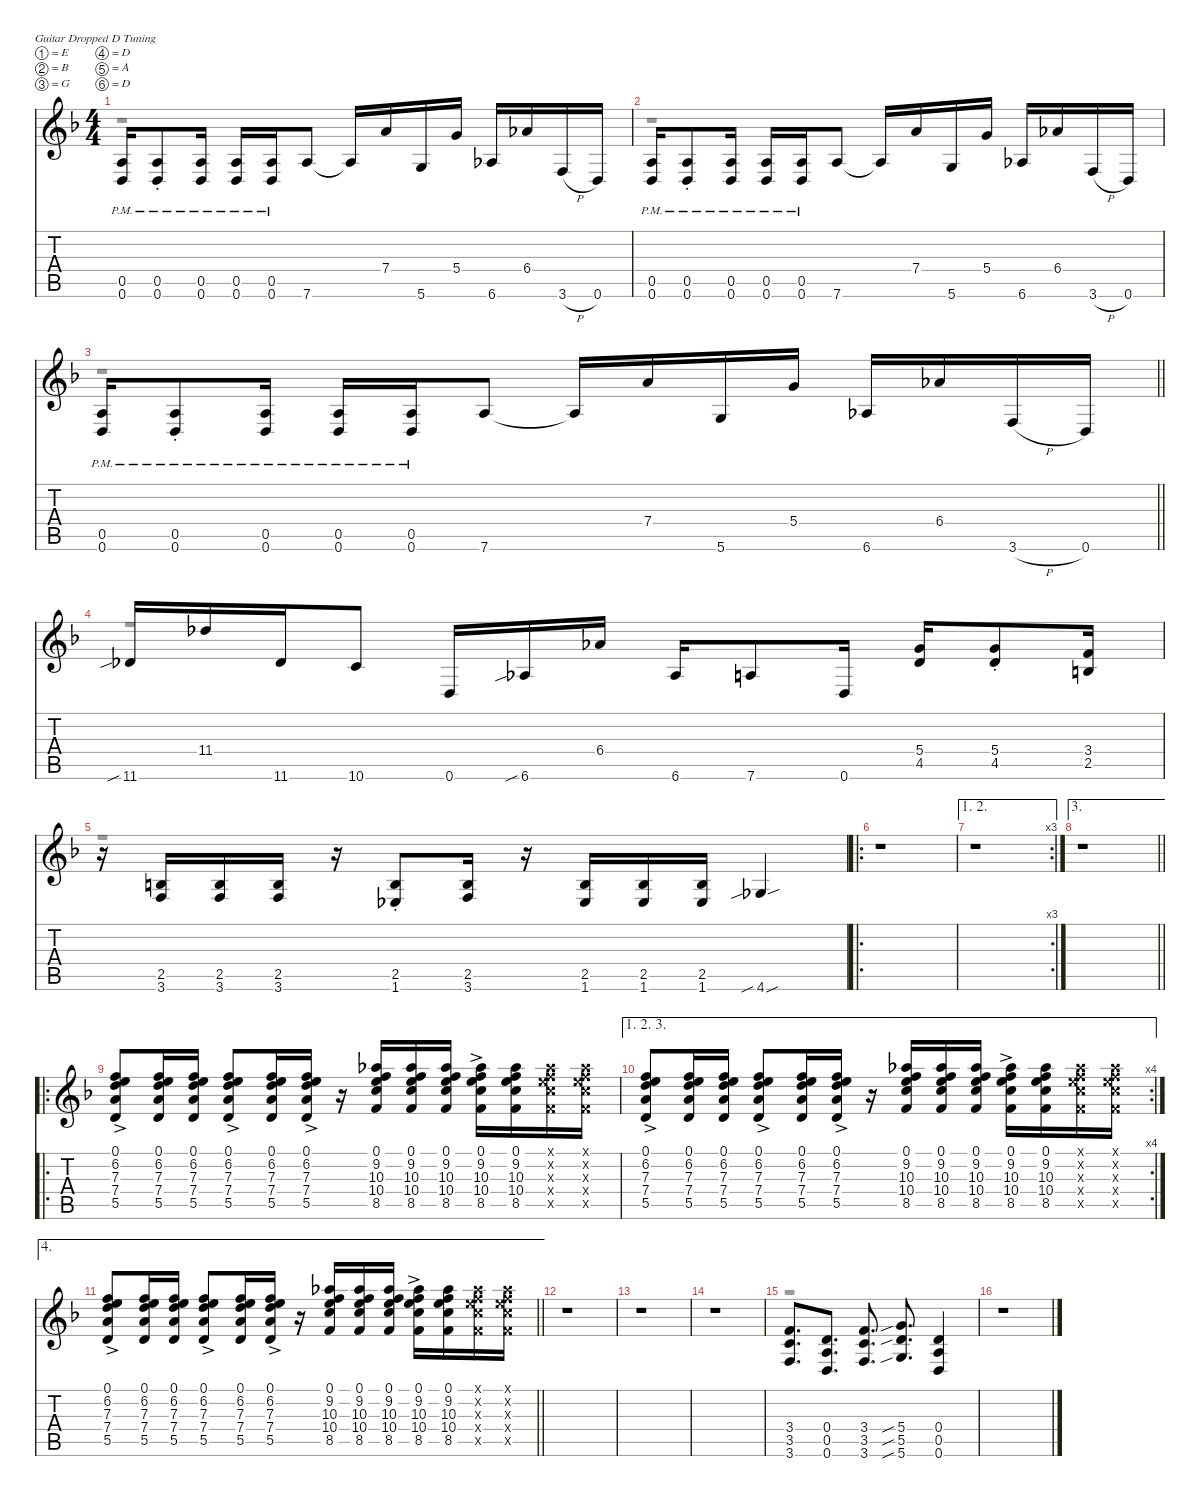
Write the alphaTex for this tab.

\defaultSystemsLayout 4
\hideDynamics
\bracketExtendMode nobrackets
\singleTrackTrackNamePolicy hidden
\multiTrackTrackNamePolicy hidden
\otherSystemsTrackNameOrientation horizontal
\track ("Guitar 2" "Guitar 2") {defaultSystemsLayout 8 instrument distortionguitar}
\staff {score tabs}
\tuning (E4 B3 G3 D3 A2 D2)
\voice
\ts (4 4)
\tempo (85 hide)
\clef g2
\ks dminor
(0.5{pm acc forcenatural} 0.6{pm acc forcenatural}).16{dy fff beam Up} (0.5{pm st acc forcenatural} 0.6{pm st acc forcenatural}).8{beam Up} (0.5{pm acc forcenatural} 0.6{pm acc forcenatural}).16{beam Up} (0.5{pm acc forcenatural} 0.6{pm acc forcenatural}).16{beam Up} (0.5{pm acc forcenatural} 0.6{pm acc forcenatural}).16{beam Up} 7.6{acc forcenatural}.8{beam Up} 7.6{t acc forcenatural}.16{beam Up} 7.4{acc forcenatural}.16{beam Up} 5.6{acc forcenatural}.16{beam Up} 5.4{acc forcenatural}.16{beam Up} 6.6{acc b}.16{beam Up} 6.4{acc b}.16{beam Up} 3.6{h acc forcenatural}.16{beam Up} 0.6{acc forcenatural}.16{beam Up} |
\tempo (84 hide)
(0.5{pm acc forcenatural} 0.6{pm acc forcenatural}).16{beam Up} (0.5{pm st acc forcenatural} 0.6{pm st acc forcenatural}).8{beam Up} (0.5{pm acc forcenatural} 0.6{pm acc forcenatural}).16{beam Up} (0.5{pm acc forcenatural} 0.6{pm acc forcenatural}).16{beam Up} (0.5{pm acc forcenatural} 0.6{pm acc forcenatural}).16{beam Up} 7.6{acc forcenatural}.8{beam Up} 7.6{t acc forcenatural}.16{beam Up} 7.4{acc forcenatural}.16{beam Up} 5.6{acc forcenatural}.16{beam Up} 5.4{acc forcenatural}.16{beam Up} 6.6{acc b}.16{beam Up} 6.4{acc b}.16{beam Up} 3.6{h acc forcenatural}.16{beam Up} 0.6{acc forcenatural}.16{beam Up} |
\tempo (85 hide)
\barLineRight lightlight
(0.5{pm acc forcenatural} 0.6{pm acc forcenatural}).16{beam Up} (0.5{pm st acc forcenatural} 0.6{pm st acc forcenatural}).8{beam Up} (0.5{pm acc forcenatural} 0.6{pm acc forcenatural}).16{beam Up} (0.5{pm acc forcenatural} 0.6{pm acc forcenatural}).16{beam Up} (0.5{pm acc forcenatural} 0.6{pm acc forcenatural}).16{beam Up} 7.6{acc forcenatural}.8{beam Up} 7.6{t acc forcenatural}.16{beam Up} 7.4{acc forcenatural}.16{beam Up} 5.6{acc forcenatural}.16{beam Up} 5.4{acc forcenatural}.16{beam Up} 6.6{acc b}.16{beam Up} 6.4{acc b}.16{beam Up} 3.6{h acc forcenatural}.16{beam Up} 0.6{acc forcenatural}.16{beam Up} |
\tempo (84 hide)
11.6{sib acc b}.16{beam Up} 11.4{acc b}.16{beam Up} 11.6{acc b}.16{beam Up} 10.6{acc forcenatural}.8{beam Up} 0.6{acc forcenatural}.16{beam Up} 6.6{sib acc b}.16{beam Up} 6.4{acc b}.16{beam Up} 6.6{acc b}.16{beam Up} 7.6{acc forcenatural}.8{beam Up} 0.6{acc forcenatural}.16{beam Up} (5.4{acc forcenatural} 4.5{acc b}).16{beam Up} (5.4{st acc forcenatural} 4.5{st acc b}).8{beam Up} (3.4{acc forcenatural} 2.5{acc forcenatural}).16{beam Up} |
\tempo (85 0.00625 hide)
r.16{beam Up} (2.5{acc forcenatural} 3.6{acc forcenatural}).16{beam Up} (2.5{acc forcenatural} 3.6{acc forcenatural}).16{beam Up} (2.5{acc forcenatural} 3.6{acc forcenatural}).16{beam Up} r.16{beam Up} (2.5{st acc forcenatural} 1.6{st acc b}).8{beam Up} (2.5{acc forcenatural} 3.6{acc forcenatural}).16{beam Up} r.16{beam Up} (2.5{acc forcenatural} 1.6{acc b}).16{beam Up} (2.5{acc forcenatural} 1.6{acc b}).16{beam Up} (2.5{acc forcenatural} 1.6{acc b}).16{beam Up} 4.6{sib sou acc b}.4{beam Up} |
\ro
\tempo (84 0.00625 hide)
r.1{beam Up} |
\ae (1 2)
\rc 3
\tempo (85 hide)
r.1{beam Up} |
\ae 3
\tempo (84 hide)
\barLineRight lightlight
r.1{beam Up} |
\ro
\tempo (85 hide)
(0.1{ac acc forcenatural} 6.2{ac acc forcenatural} 7.3{ac acc forcenatural} 7.4{ac acc forcenatural} 5.5{ac acc forcenatural}).8{dy pp beam Up} (0.1{acc forcenatural} 6.2{acc forcenatural} 7.3{acc forcenatural} 7.4{acc forcenatural} 5.5{acc forcenatural}).16{dy p beam Up} (0.1{acc forcenatural} 6.2{acc forcenatural} 7.3{acc forcenatural} 7.4{acc forcenatural} 5.5{acc forcenatural}).16{beam Up} (0.1{ac acc forcenatural} 6.2{ac acc forcenatural} 7.3{ac acc forcenatural} 7.4{ac acc forcenatural} 5.5{ac acc forcenatural}).8{dy pp beam Up} (0.1{acc forcenatural} 6.2{acc forcenatural} 7.3{acc forcenatural} 7.4{acc forcenatural} 5.5{acc forcenatural}).16{dy p beam Up} (0.1{ac acc forcenatural} 6.2{ac acc forcenatural} 7.3{ac acc forcenatural} 7.4{ac acc forcenatural} 5.5{ac acc forcenatural}).16{dy pp beam Up} r.16{beam Up} (0.1{acc forcenatural} 9.2{acc b} 10.3{acc forcenatural} 10.4{acc forcenatural} 8.5{acc forcenatural}).16{dy p beam Down} (0.1{acc forcenatural} 9.2{acc b} 10.3{acc forcenatural} 10.4{acc forcenatural} 8.5{acc forcenatural}).16{beam Down} (0.1{acc forcenatural} 9.2{acc b} 10.3{acc forcenatural} 10.4{acc forcenatural} 8.5{acc forcenatural}).16{beam Down} (0.1{ac acc forcenatural} 9.2{ac acc b} 10.3{ac acc forcenatural} 10.4{ac acc forcenatural} 8.5{ac acc forcenatural}).16{dy pp beam Down} (0.1{acc forcenatural} 9.2{acc b} 10.3{acc forcenatural} 10.4{acc forcenatural} 8.5{acc forcenatural}).16{dy p beam Down} (0.1{x acc forcenatural} 9.2{x acc b} 10.3{x acc forcenatural} 10.4{x acc forcenatural} 8.5{x acc forcenatural}).16{beam Down} (0.1{x acc forcenatural} 9.2{x acc b} 10.3{x acc forcenatural} 10.4{x acc forcenatural} 8.5{x acc forcenatural}).16{beam Down} |
\ae (1 2 3)
\rc 4
\tempo (84 0.00625 hide)
(0.1{ac acc forcenatural} 6.2{ac acc forcenatural} 7.3{ac acc forcenatural} 7.4{ac acc forcenatural} 5.5{ac acc forcenatural}).8{dy pp beam Up} (0.1{acc forcenatural} 6.2{acc forcenatural} 7.3{acc forcenatural} 7.4{acc forcenatural} 5.5{acc forcenatural}).16{dy p beam Up} (0.1{acc forcenatural} 6.2{acc forcenatural} 7.3{acc forcenatural} 7.4{acc forcenatural} 5.5{acc forcenatural}).16{beam Up} (0.1{ac acc forcenatural} 6.2{ac acc forcenatural} 7.3{ac acc forcenatural} 7.4{ac acc forcenatural} 5.5{ac acc forcenatural}).8{dy pp beam Up} (0.1{acc forcenatural} 6.2{acc forcenatural} 7.3{acc forcenatural} 7.4{acc forcenatural} 5.5{acc forcenatural}).16{dy p beam Up} (0.1{ac acc forcenatural} 6.2{ac acc forcenatural} 7.3{ac acc forcenatural} 7.4{ac acc forcenatural} 5.5{ac acc forcenatural}).16{dy pp beam Up} r.16{beam Up} (0.1{acc forcenatural} 9.2{acc b} 10.3{acc forcenatural} 10.4{acc forcenatural} 8.5{acc forcenatural}).16{dy p beam Down} (0.1{acc forcenatural} 9.2{acc b} 10.3{acc forcenatural} 10.4{acc forcenatural} 8.5{acc forcenatural}).16{beam Down} (0.1{acc forcenatural} 9.2{acc b} 10.3{acc forcenatural} 10.4{acc forcenatural} 8.5{acc forcenatural}).16{beam Down} (0.1{ac acc forcenatural} 9.2{ac acc b} 10.3{ac acc forcenatural} 10.4{ac acc forcenatural} 8.5{ac acc forcenatural}).16{dy pp beam Down} (0.1{acc forcenatural} 9.2{acc b} 10.3{acc forcenatural} 10.4{acc forcenatural} 8.5{acc forcenatural}).16{dy p beam Down} (0.1{x acc forcenatural} 9.2{x acc b} 10.3{x acc forcenatural} 10.4{x acc forcenatural} 8.5{x acc forcenatural}).16{beam Down} (0.1{x acc forcenatural} 9.2{x acc b} 10.3{x acc forcenatural} 10.4{x acc forcenatural} 8.5{x acc forcenatural}).16{beam Down} |
\ae 4
\tempo (85 hide)
\barLineRight lightlight
(0.1{ac acc forcenatural} 6.2{ac acc forcenatural} 7.3{ac acc forcenatural} 7.4{ac acc forcenatural} 5.5{ac acc forcenatural}).8{dy pp beam Up} (0.1{acc forcenatural} 6.2{acc forcenatural} 7.3{acc forcenatural} 7.4{acc forcenatural} 5.5{acc forcenatural}).16{dy p beam Up} (0.1{acc forcenatural} 6.2{acc forcenatural} 7.3{acc forcenatural} 7.4{acc forcenatural} 5.5{acc forcenatural}).16{beam Up} (0.1{ac acc forcenatural} 6.2{ac acc forcenatural} 7.3{ac acc forcenatural} 7.4{ac acc forcenatural} 5.5{ac acc forcenatural}).8{dy pp beam Up} (0.1{acc forcenatural} 6.2{acc forcenatural} 7.3{acc forcenatural} 7.4{acc forcenatural} 5.5{acc forcenatural}).16{dy p beam Up} (0.1{ac acc forcenatural} 6.2{ac acc forcenatural} 7.3{ac acc forcenatural} 7.4{ac acc forcenatural} 5.5{ac acc forcenatural}).16{dy pp beam Up} r.16{beam Up} (0.1{acc forcenatural} 9.2{acc b} 10.3{acc forcenatural} 10.4{acc forcenatural} 8.5{acc forcenatural}).16{dy p beam Down} (0.1{acc forcenatural} 9.2{acc b} 10.3{acc forcenatural} 10.4{acc forcenatural} 8.5{acc forcenatural}).16{beam Down} (0.1{acc forcenatural} 9.2{acc b} 10.3{acc forcenatural} 10.4{acc forcenatural} 8.5{acc forcenatural}).16{beam Down} (0.1{ac acc forcenatural} 9.2{ac acc b} 10.3{ac acc forcenatural} 10.4{ac acc forcenatural} 8.5{ac acc forcenatural}).16{dy pp beam Down} (0.1{acc forcenatural} 9.2{acc b} 10.3{acc forcenatural} 10.4{acc forcenatural} 8.5{acc forcenatural}).16{dy p beam Down} (0.1{x acc forcenatural} 9.2{x acc b} 10.3{x acc forcenatural} 10.4{x acc forcenatural} 8.5{x acc forcenatural}).16{beam Down} (0.1{x acc forcenatural} 9.2{x acc b} 10.3{x acc forcenatural} 10.4{x acc forcenatural} 8.5{x acc forcenatural}).16{beam Down} |
\tempo (84 hide)
r.1{beam Up} |
\tempo (85 0.00625 hide)
r.1{beam Up} |
\tempo (84 hide)
r.1{beam Up} |
\tempo (85 hide)
(3.4{acc forcenatural} 3.5{acc forcenatural} 3.6{acc forcenatural}).8{d dy f beam Up} (0.4{acc forcenatural} 0.5{acc forcenatural} 0.6{acc forcenatural}).8{d beam Up} (3.4{acc forcenatural} 3.5{acc forcenatural} 3.6{acc forcenatural}).8{d beam Up} (5.4{sib acc forcenatural} 5.5{sib acc forcenatural} 5.6{sib acc forcenatural}).8{d beam Up} (0.4{acc forcenatural} 0.5{acc forcenatural} 0.6{acc forcenatural}).4{beam Up} |
\tempo (84 0.00625 hide)
r.1{beam Up}
\voice
\clef g2
\ottava regular
\simile none
\ks dminor
r.1{dy f beam Down} |
r.1{beam Down} |
\barLineRight lightlight
r.1{beam Down} |
r.1{beam Down} |
r.1{beam Down} |
r.1{beam Down} |
r.1{beam Down} |
\barLineRight lightlight
r.1{beam Down} |
|
|
\barLineRight lightlight
|
r.1{beam Down} |
r.1{beam Down} |
r.1{beam Down} |
r.1{beam Down} |
r.1{beam Down}
